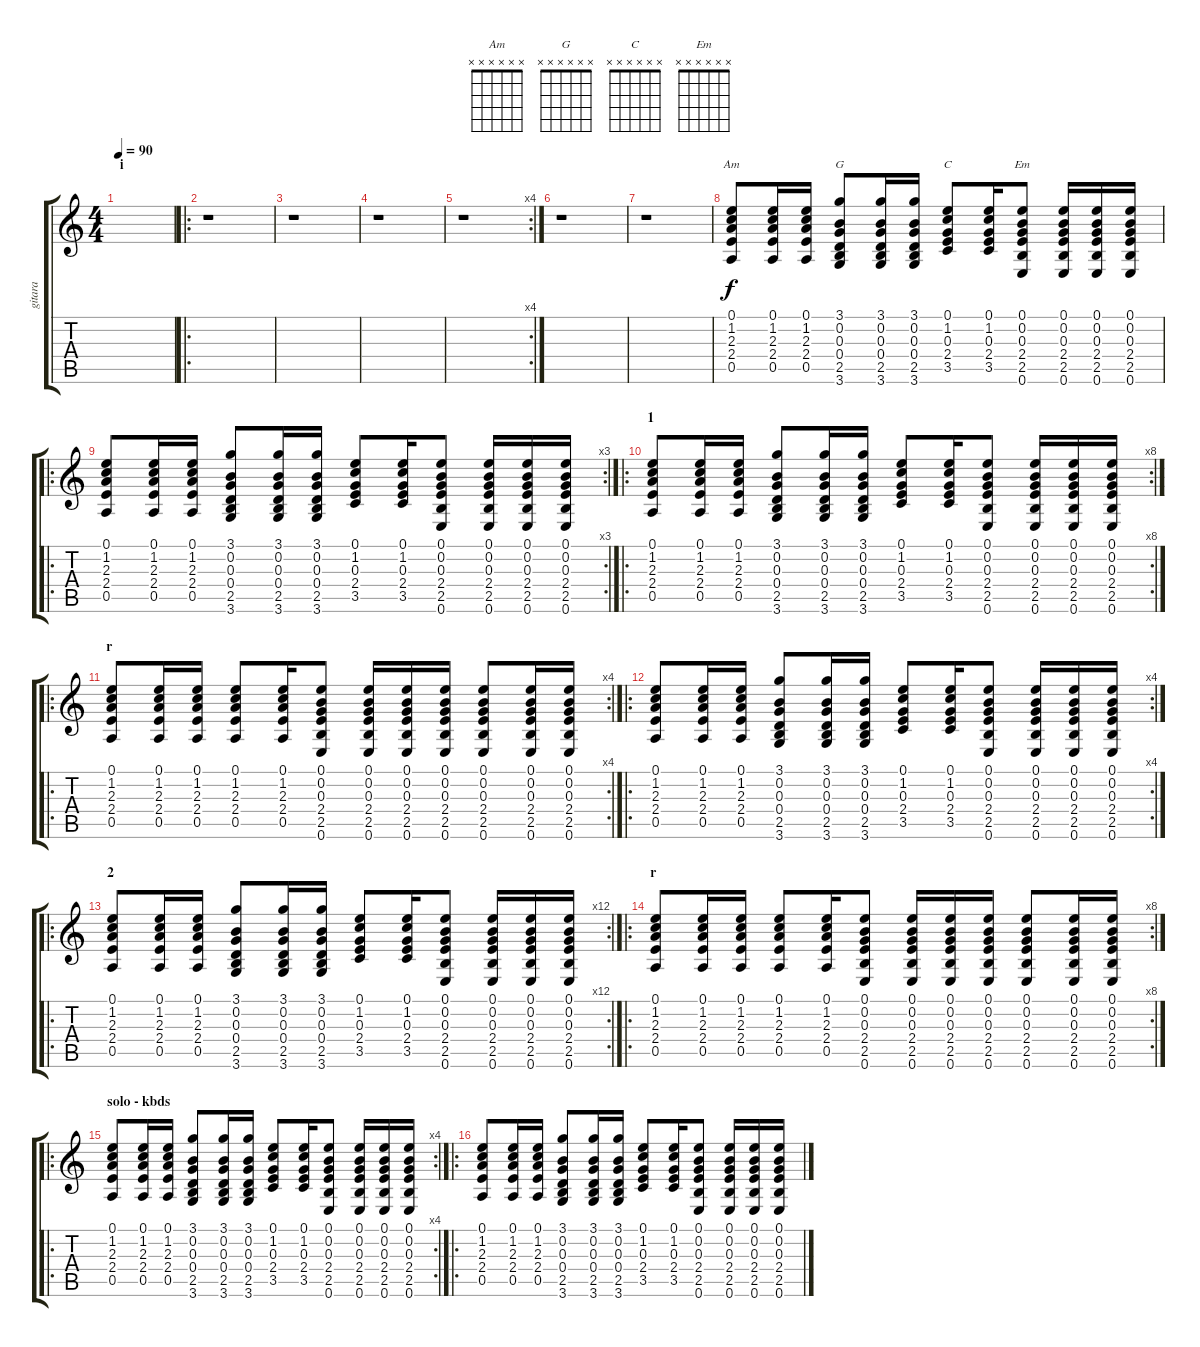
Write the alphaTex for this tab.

\track ("gitara" "gitara") {instrument distortionguitar}
\staff {score tabs}
\tuning (E4 B3 G3 D3 A2 E2) {hide}
\chord ("Am" x x x x x x)
\chord ("G" x x x x x x)
\chord ("C" x x x x x x)
\chord ("Em" x x x x x x)
\ts (4 4)
\section ("" "i")
\tempo 90
\clef g2
\ks c
|
\ro
r.1 |
r.1 |
r.1 |
\rc 4
r.1 |
r.1 |
r.1 |
(0.1 1.2 2.3 2.4 0.5).8{ch "Am"} (0.1 1.2 2.3 2.4 0.5).16 (0.1 1.2 2.3 2.4 0.5).16 (3.1 0.2 0.3 0.4 2.5 3.6).8{ch "G"} (3.1 0.2 0.3 0.4 2.5 3.6).16 (3.1 0.2 0.3 0.4 2.5 3.6).16 (0.1 1.2 0.3 2.4 3.5).8{ch "C"} (0.1 1.2 0.3 2.4 3.5).16 (0.1 0.2 0.3 2.4 2.5 0.6).8{ch "Em"} (0.1 0.2 0.3 2.4 2.5 0.6).16 (0.1 0.2 0.3 2.4 2.5 0.6).16 (0.1 0.2 0.3 2.4 2.5 0.6).16 |
\ro
\rc 3
(0.1 1.2 2.3 2.4 0.5).8 (0.1 1.2 2.3 2.4 0.5).16 (0.1 1.2 2.3 2.4 0.5).16 (3.1 0.2 0.3 0.4 2.5 3.6).8 (3.1 0.2 0.3 0.4 2.5 3.6).16 (3.1 0.2 0.3 0.4 2.5 3.6).16 (0.1 1.2 0.3 2.4 3.5).8 (0.1 1.2 0.3 2.4 3.5).16 (0.1 0.2 0.3 2.4 2.5 0.6).8 (0.1 0.2 0.3 2.4 2.5 0.6).16 (0.1 0.2 0.3 2.4 2.5 0.6).16 (0.1 0.2 0.3 2.4 2.5 0.6).16 |
\ro
\rc 8
\section ("" "1")
(0.1 1.2 2.3 2.4 0.5).8 (0.1 1.2 2.3 2.4 0.5).16 (0.1 1.2 2.3 2.4 0.5).16 (3.1 0.2 0.3 0.4 2.5 3.6).8 (3.1 0.2 0.3 0.4 2.5 3.6).16 (3.1 0.2 0.3 0.4 2.5 3.6).16 (0.1 1.2 0.3 2.4 3.5).8 (0.1 1.2 0.3 2.4 3.5).16 (0.1 0.2 0.3 2.4 2.5 0.6).8 (0.1 0.2 0.3 2.4 2.5 0.6).16 (0.1 0.2 0.3 2.4 2.5 0.6).16 (0.1 0.2 0.3 2.4 2.5 0.6).16 |
\ro
\rc 4
\section ("" "r")
(0.1 1.2 2.3 2.4 0.5).8 (0.1 1.2 2.3 2.4 0.5).16 (0.1 1.2 2.3 2.4 0.5).16 (0.1 1.2 2.3 2.4 0.5).8 (0.1 1.2 2.3 2.4 0.5).16 (0.1 0.2 0.3 2.4 2.5 0.6).8 (0.1 0.2 0.3 2.4 2.5 0.6).16 (0.1 0.2 0.3 2.4 2.5 0.6).16 (0.1 0.2 0.3 2.4 2.5 0.6).16 (0.1 0.2 0.3 2.4 2.5 0.6).8 (0.1 0.2 0.3 2.4 2.5 0.6).16 (0.1 0.2 0.3 2.4 2.5 0.6).16 |
\ro
\rc 4
(0.1 1.2 2.3 2.4 0.5).8 (0.1 1.2 2.3 2.4 0.5).16 (0.1 1.2 2.3 2.4 0.5).16 (3.1 0.2 0.3 0.4 2.5 3.6).8 (3.1 0.2 0.3 0.4 2.5 3.6).16 (3.1 0.2 0.3 0.4 2.5 3.6).16 (0.1 1.2 0.3 2.4 3.5).8 (0.1 1.2 0.3 2.4 3.5).16 (0.1 0.2 0.3 2.4 2.5 0.6).8 (0.1 0.2 0.3 2.4 2.5 0.6).16 (0.1 0.2 0.3 2.4 2.5 0.6).16 (0.1 0.2 0.3 2.4 2.5 0.6).16 |
\ro
\rc 12
\section ("" "2")
(0.1 1.2 2.3 2.4 0.5).8 (0.1 1.2 2.3 2.4 0.5).16 (0.1 1.2 2.3 2.4 0.5).16 (3.1 0.2 0.3 0.4 2.5 3.6).8 (3.1 0.2 0.3 0.4 2.5 3.6).16 (3.1 0.2 0.3 0.4 2.5 3.6).16 (0.1 1.2 0.3 2.4 3.5).8 (0.1 1.2 0.3 2.4 3.5).16 (0.1 0.2 0.3 2.4 2.5 0.6).8 (0.1 0.2 0.3 2.4 2.5 0.6).16 (0.1 0.2 0.3 2.4 2.5 0.6).16 (0.1 0.2 0.3 2.4 2.5 0.6).16 |
\ro
\rc 8
\section ("" "r")
(0.1 1.2 2.3 2.4 0.5).8 (0.1 1.2 2.3 2.4 0.5).16 (0.1 1.2 2.3 2.4 0.5).16 (0.1 1.2 2.3 2.4 0.5).8 (0.1 1.2 2.3 2.4 0.5).16 (0.1 0.2 0.3 2.4 2.5 0.6).8 (0.1 0.2 0.3 2.4 2.5 0.6).16 (0.1 0.2 0.3 2.4 2.5 0.6).16 (0.1 0.2 0.3 2.4 2.5 0.6).16 (0.1 0.2 0.3 2.4 2.5 0.6).8 (0.1 0.2 0.3 2.4 2.5 0.6).16 (0.1 0.2 0.3 2.4 2.5 0.6).16 |
\ro
\rc 4
\section ("" "solo - kbds")
(0.1 1.2 2.3 2.4 0.5).8 (0.1 1.2 2.3 2.4 0.5).16 (0.1 1.2 2.3 2.4 0.5).16 (3.1 0.2 0.3 0.4 2.5 3.6).8 (3.1 0.2 0.3 0.4 2.5 3.6).16 (3.1 0.2 0.3 0.4 2.5 3.6).16 (0.1 1.2 0.3 2.4 3.5).8 (0.1 1.2 0.3 2.4 3.5).16 (0.1 0.2 0.3 2.4 2.5 0.6).8 (0.1 0.2 0.3 2.4 2.5 0.6).16 (0.1 0.2 0.3 2.4 2.5 0.6).16 (0.1 0.2 0.3 2.4 2.5 0.6).16 |
\ro
(0.1 1.2 2.3 2.4 0.5).8 (0.1 1.2 2.3 2.4 0.5).16 (0.1 1.2 2.3 2.4 0.5).16 (3.1 0.2 0.3 0.4 2.5 3.6).8 (3.1 0.2 0.3 0.4 2.5 3.6).16 (3.1 0.2 0.3 0.4 2.5 3.6).16 (0.1 1.2 0.3 2.4 3.5).8 (0.1 1.2 0.3 2.4 3.5).16 (0.1 0.2 0.3 2.4 2.5 0.6).8 (0.1 0.2 0.3 2.4 2.5 0.6).16 (0.1 0.2 0.3 2.4 2.5 0.6).16 (0.1 0.2 0.3 2.4 2.5 0.6).16
